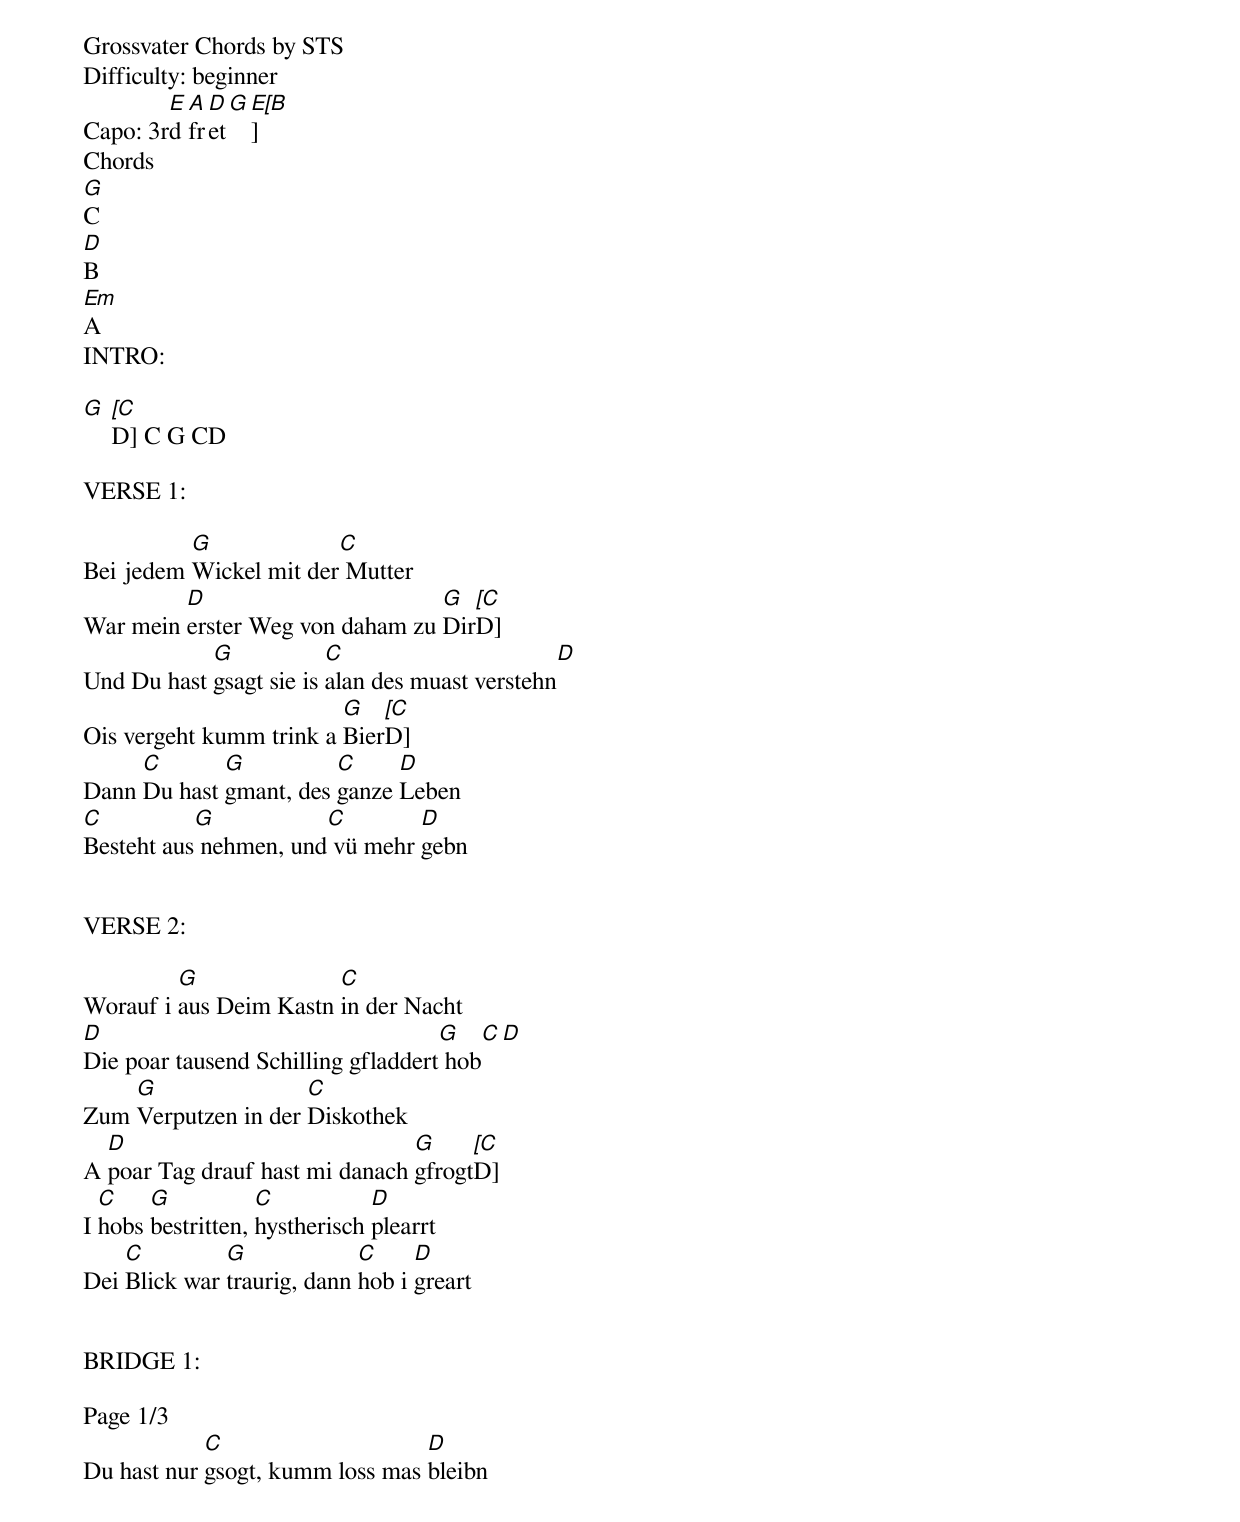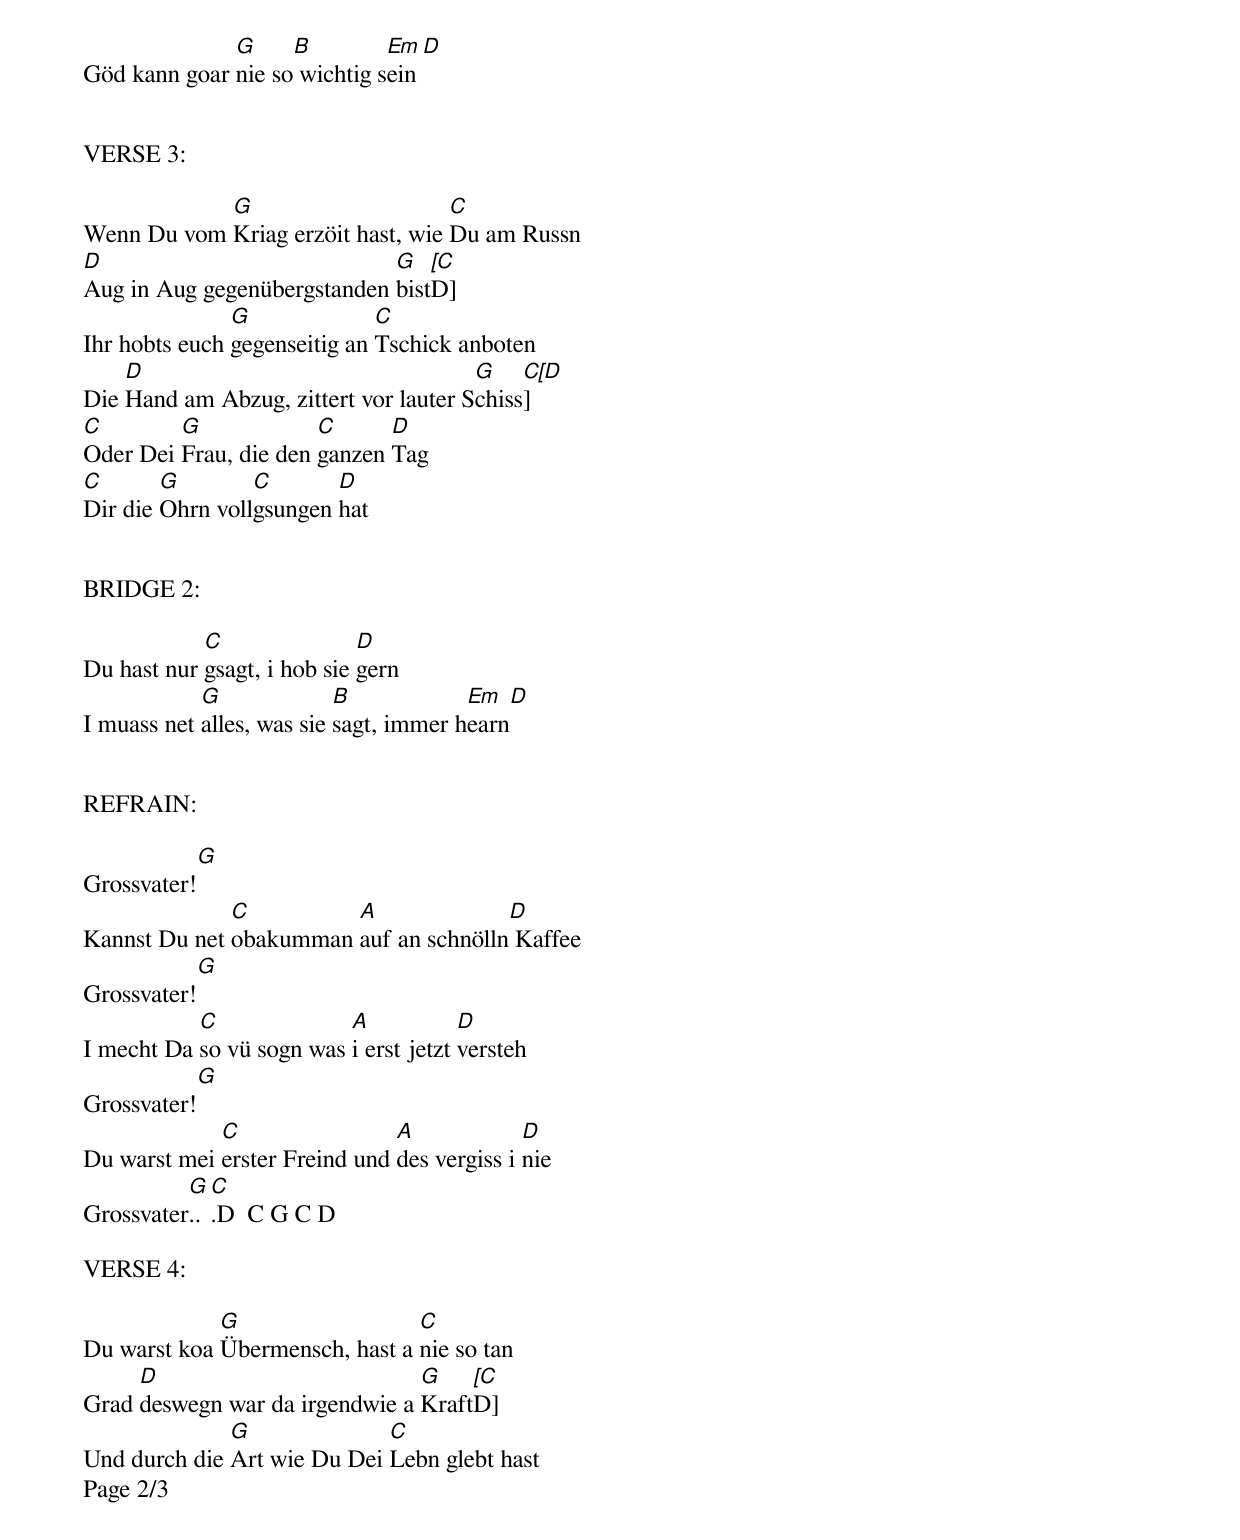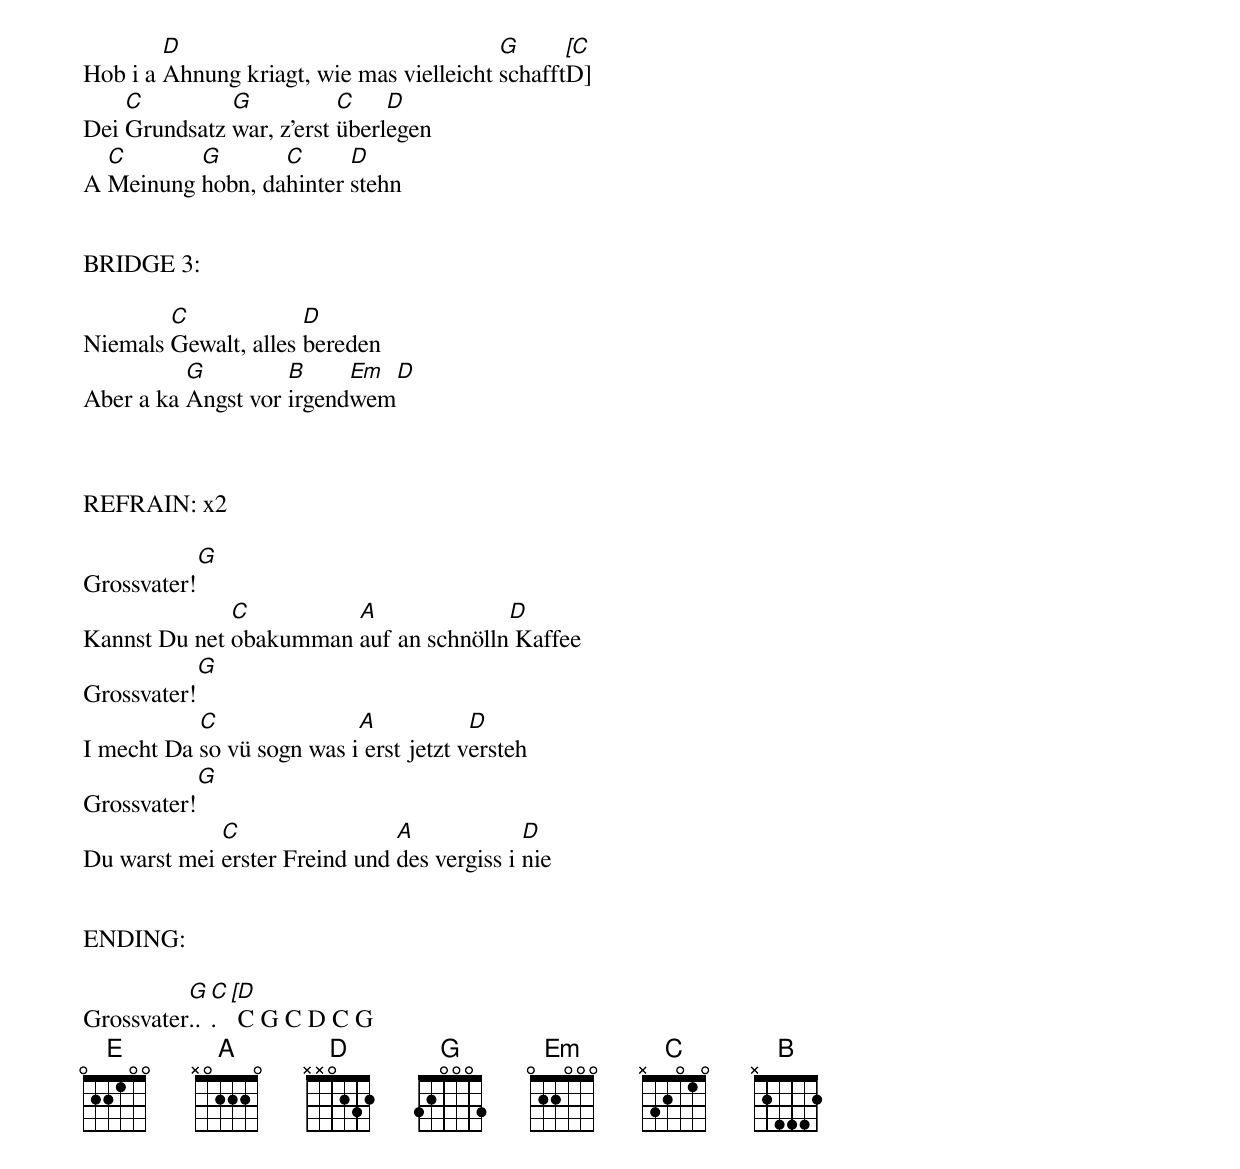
Grossvater Chords by STS
Difficulty: beginner
Capo: 3r[E]d [A]fr[D]et[G][E[B]]
Chords
[G]C
[D]B
[Em]A
INTRO:

[G] [[C]D] C G CD

VERSE 1:

Bei jedem [G]Wickel mit der[C] Mutter
War mein [D]erster Weg von daham zu [G]Dir[[C]D]
Und Du hast [G]gsagt sie is [C]alan des muast verstehn[D]
Ois vergeht kumm trink a [G]Bier[[C]D]
Dann [C]Du hast [G]gmant, des [C]ganze [D]Leben
[C]Besteht aus[G] nehmen, und[C] vü mehr [D]gebn


VERSE 2:

Worauf i [G]aus Deim Kastn [C]in der Nacht
[D]Die poar tausend Schilling gfladdert[G] hob[C][D]
Zum [G]Verputzen in der [C]Diskothek
A [D]poar Tag drauf hast mi danach [G]gfrogt[[C]D]
I [C]hobs [G]bestritten, [C]hystherisch [D]plearrt
Dei [C]Blick war [G]traurig, dann [C]hob i [D]greart


BRIDGE 1:

Page 1/3
Du hast nur [C]gsogt, kumm loss mas [D]bleibn
Göd kann goar [G]nie so[B] wichtig s[Em]ein[D]


VERSE 3:

Wenn Du vom [G]Kriag erzöit hast, wie [C]Du am Russn
[D]Aug in Aug gegenübergstanden [G]bist[[C]D]
Ihr hobts euch [G]gegenseitig an [C]Tschick anboten
Die [D]Hand am Abzug, zittert vor lauter S[G]chiss[C[D]]
[C]Oder Dei [G]Frau, die den [C]ganzen [D]Tag
[C]Dir die [G]Ohrn voll[C]gsungen [D]hat


BRIDGE 2:

Du hast nur [C]gsagt, i hob sie [D]gern
I muass net [G]alles, was sie [B]sagt, immer h[Em]earn[D]


REFRAIN:

Grossvater![G]
Kannst Du net [C]obakumman [A]auf an schnölln[D] Kaffee
Grossvater![G]
I mecht Da [C]so vü sogn was [A]i erst jetzt [D]versteh
Grossvater![G]
Du warst mei [C]erster Freind und [A]des vergiss i [D]nie
Grossvater[G]..[C].D  C G C D

VERSE 4:

Du warst koa [G]Übermensch, hast a [C]nie so tan
Grad [D]deswegn war da irgendwie a [G]Kraft[[C]D]
Und durch die [G]Art wie Du Dei [C]Lebn glebt hast
Page 2/3
Hob i a [D]Ahnung kriagt, wie mas vielleicht [G]schafft[[C]D]
Dei [C]Grundsatz [G]war, z'erst [C]überl[D]egen
A [C]Meinung [G]hobn, da[C]hinter [D]stehn


BRIDGE 3:

Niemals [C]Gewalt, alles [D]bereden
Aber a ka [G]Angst vor [B]irgend[Em]wem[D]



REFRAIN: x2

Grossvater![G]
Kannst Du net [C]obakumman [A]auf an schnölln[D] Kaffee
Grossvater![G]
I mecht Da [C]so vü sogn was i[A] erst jetzt v[D]ersteh
Grossvater![G]
Du warst mei [C]erster Freind und [A]des vergiss i [D]nie


ENDING:

Grossvater[G]..[C].[[D] C G C D C G
